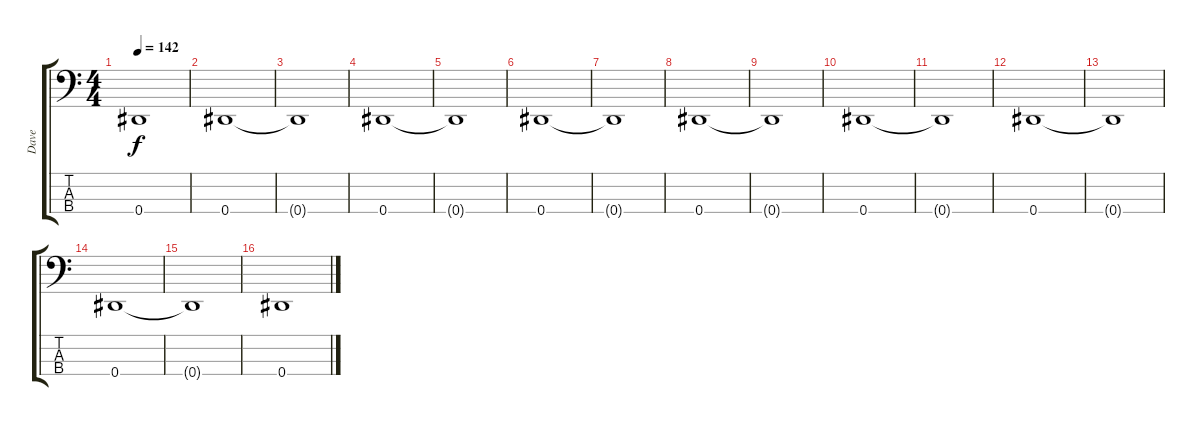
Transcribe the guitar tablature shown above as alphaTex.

\track ("Dave" "Dave") {instrument electricbasspick}
\staff {score tabs}
\tuning (Gb2 Db2 Ab1 Eb1) {hide}
\ts (4 4)
\tempo 142
\clef f4
\ks c
0.4{t}.1{dy f} |
0.4.1 |
0.4{t}.1 |
0.4.1 |
0.4{t}.1 |
0.4.1 |
0.4{t}.1 |
0.4.1 |
0.4{t}.1 |
0.4.1 |
0.4{t}.1 |
0.4.1 |
0.4{t}.1 |
0.4.1 |
0.4{t}.1 |
0.4.1
